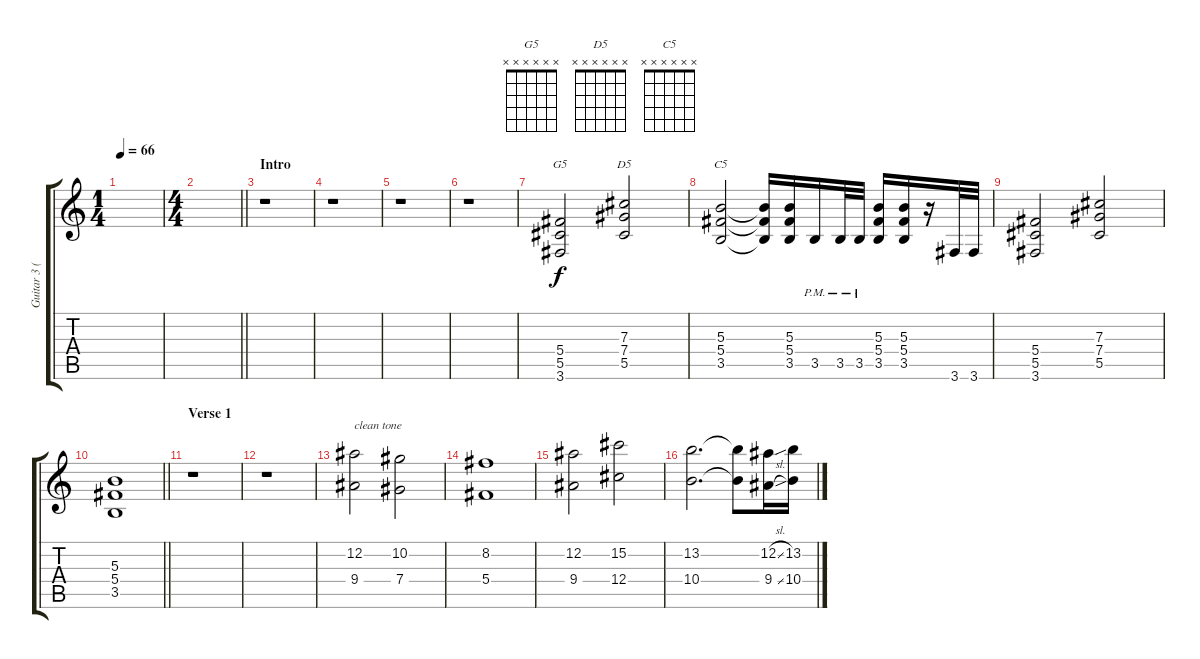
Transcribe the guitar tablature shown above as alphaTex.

\track ("Guitar 3 (Izzy)" "Guitar 3 (") {instrument overdrivenguitar}
\staff {score tabs}
\tuning (Eb4 Bb3 Gb3 Db3 Ab2 Eb2) {hide}
\chord ("G5" x x x x x x)
\chord ("D5" x x x x x x)
\chord ("C5" x x x x x x)
\ts (1 4)
\tempo 66
\clef g2
\ks c
|
\ts (4 4)
\barLineRight lightlight
|
\section ("" "Intro")
r.1 |
r.1 |
r.1 |
r.1 |
(5.4 5.5 3.6).2{ch "G5"} (7.3 7.4 5.5).2{ch "D5"} |
(5.3 5.4 3.5).2{ch "C5"} (5.3{t} 5.4{t} 3.5{t}).16 (5.3 5.4 3.5).16 3.5{pm}.16 3.5{pm}.32 3.5{pm}.32 (5.3 5.4 3.5).16 (5.3 5.4 3.5).16 r.16 3.6.32 3.6.32 |
(5.4 5.5 3.6).2 (7.3 7.4 5.5).2 |
\barLineRight lightlight
(5.3 5.4 3.5).1{volume 1} |
\section ("" "Verse 1")
r.1 |
r.1 |
(12.2 9.4).2{txt "clean tone" volume 13 instrument electricguitarjazz} (10.2 7.4).2 |
(8.2 5.4).1 |
(12.2 9.4).2 (15.2 12.4).2 |
(13.2 10.4).2{d} (13.2{t} 10.4{t}).8 (12.2{sl} 9.4{sl}).16 (13.2{sl} 10.4{sl}).16
